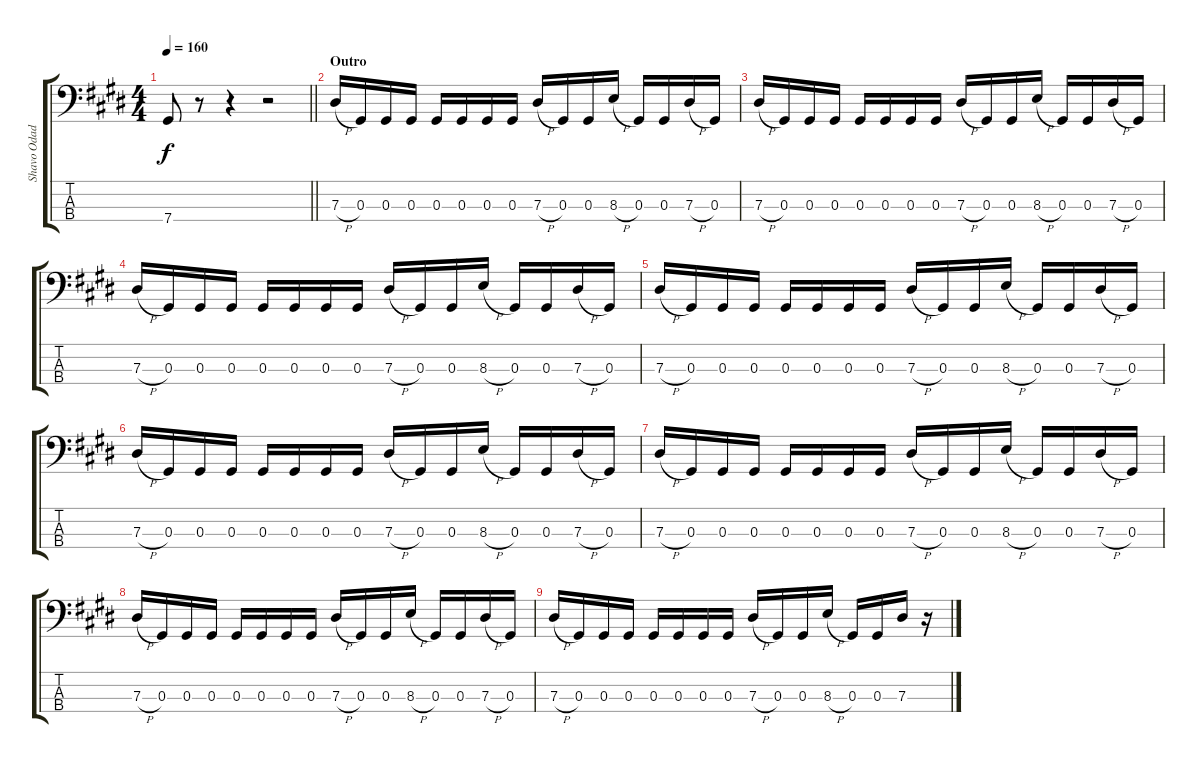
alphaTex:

\track ("Shavo Odadjian [Bass Guitar]" "Shavo Odad") {instrument electricbassfinger}
\staff {score tabs}
\tuning (Gb2 Db2 Ab1 Db1) {hide}
\ts (4 4)
\tempo 160
\clef f4
\barLineRight lightlight
\ks c#minor
7.4.8{dy f} r.8 r.4 r.2 |
\section ("" "Outro")
7.3{h}.16 0.3.16 0.3.16 0.3.16 0.3.16 0.3.16 0.3.16 0.3.16 7.3{h}.16 0.3.16 0.3.16 8.3{h}.16 0.3.16 0.3.16 7.3{h}.16 0.3.16 |
7.3{h}.16 0.3.16 0.3.16 0.3.16 0.3.16 0.3.16 0.3.16 0.3.16 7.3{h}.16 0.3.16 0.3.16 8.3{h}.16 0.3.16 0.3.16 7.3{h}.16 0.3.16 |
7.3{h}.16 0.3.16 0.3.16 0.3.16 0.3.16 0.3.16 0.3.16 0.3.16 7.3{h}.16 0.3.16 0.3.16 8.3{h}.16 0.3.16 0.3.16 7.3{h}.16 0.3.16 |
7.3{h}.16 0.3.16 0.3.16 0.3.16 0.3.16 0.3.16 0.3.16 0.3.16 7.3{h}.16 0.3.16 0.3.16 8.3{h}.16 0.3.16 0.3.16 7.3{h}.16 0.3.16 |
7.3{h}.16 0.3.16 0.3.16 0.3.16 0.3.16 0.3.16 0.3.16 0.3.16 7.3{h}.16 0.3.16 0.3.16 8.3{h}.16 0.3.16 0.3.16 7.3{h}.16 0.3.16 |
7.3{h}.16 0.3.16 0.3.16 0.3.16 0.3.16 0.3.16 0.3.16 0.3.16 7.3{h}.16 0.3.16 0.3.16 8.3{h}.16 0.3.16 0.3.16 7.3{h}.16 0.3.16 |
7.3{h}.16 0.3.16 0.3.16 0.3.16 0.3.16 0.3.16 0.3.16 0.3.16 7.3{h}.16 0.3.16 0.3.16 8.3{h}.16 0.3.16 0.3.16 7.3{h}.16 0.3.16 |
7.3{h}.16 0.3.16 0.3.16 0.3.16 0.3.16 0.3.16 0.3.16 0.3.16 7.3{h}.16 0.3.16 0.3.16 8.3{h}.16 0.3.16 0.3.16 7.3.16 r.16
